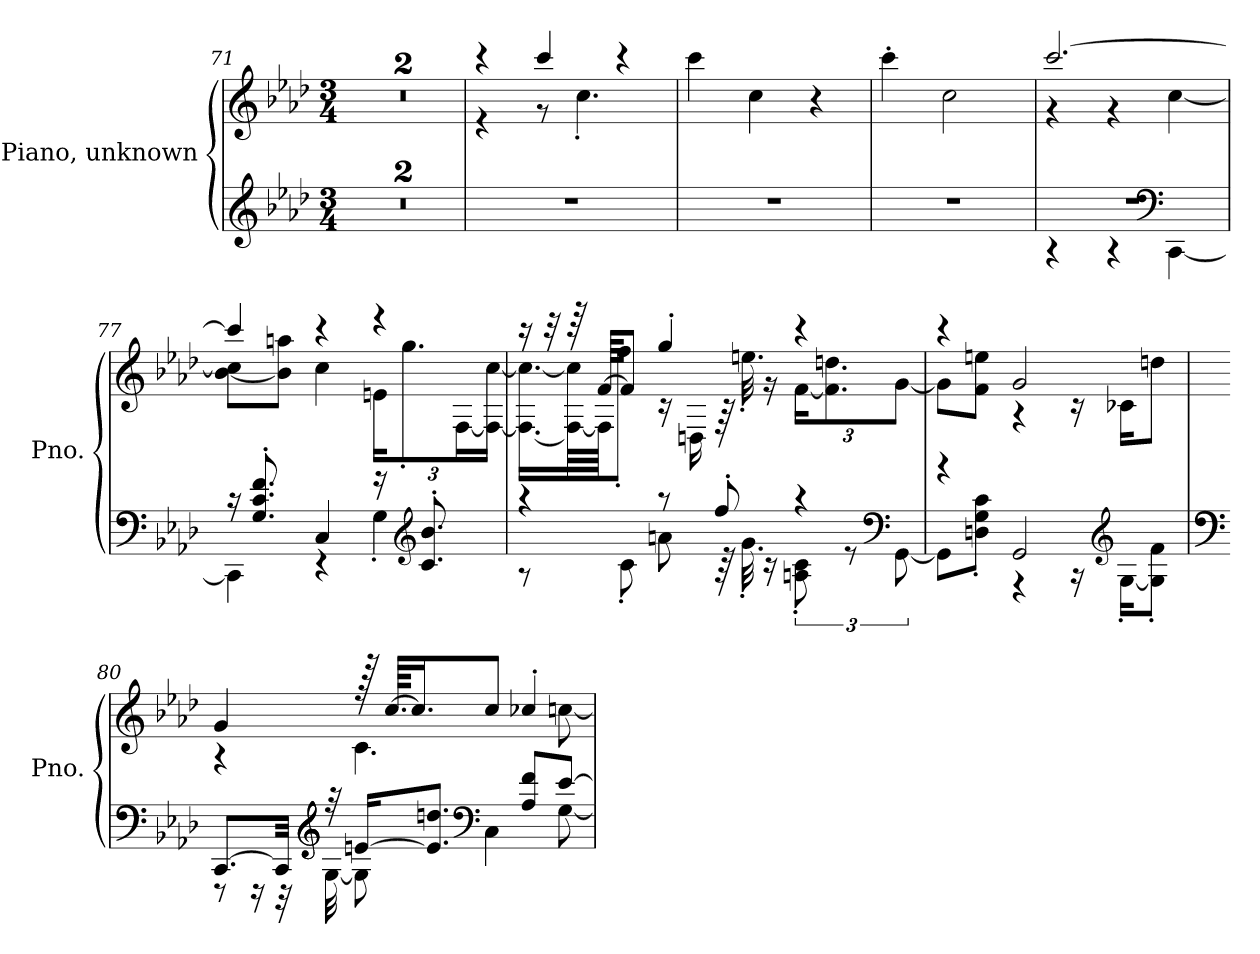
**kern	**kern
*part1	*part1
*staff2	*staff1
*I"Piano, unknown	*
*I'Pno.	*
*clefG2	*clefG2
*k[b-e-a-d-]	*k[b-e-a-d-]
*M3/4	*M3/4
=71	=71
2.r	2.r
=72	=72
2.r	2.r
!!LO:LB:g=z
=73	=73
*	*^
2.r	4r	4r
.	4ccc/	8r
.	.	4.cc'\
.	4r	.
*	*v	*v
=74	=74
2.r	4ccc\
.	4cc\
.	4r
=75	=75
2.r	4ccc'\
.	2cc\
=76	=76
*^	*^
2.r	4r	[2.ccc/	4r
.	4r	.	4r
*clefF4	*	*	*
.	[4CC\	.	[4cc\
=77	=77	=77	=77
16r	4CC\]	4ccc/]	[8b-\ 8cc\]L
8.G/' 8.c/' 8.f/'	.	.	.
.	.	.	8b-\] 8aan\J
4C/	4r	4r	4cc\
*	*	*	*Xbrackettup
16r	4G'\	4r	24en\KL
.	.	.	12.gg'\
*clefG2	*	*	*
8.c/' 8.b-/'	.	.	.
.	.	.	[24F\L
.	.	.	24F\_ [24cc\JJ
!!LO:LB:g=z	!!
=78	=78	=78	=78
4r	8r	16r	16.F\_ 16.cc\_LL
.	.	32r	.
.	.	64r	64F\_ 64cc\]LL
.	.	[64f/KKKL	64F\JJJ]
.	8c'\	8f/J]	8ff'\J
8r	8an\	4gg'/	16r
.	.	.	16Dn\
8ff'/	64r	.	64r
.	32.g'\	.	32.een'\
.	16r	.	16r
4r	12An\' 12c\'	4r	[24f\KL
.	.	.	12.f\] 12.ddn\
.	12r	.	.
*clefF4	*	*	*
.	[12GG\	.	[12g\J
=79	=79	=79	=79
4r	8GG\L]	4r	8g\L]
.	8Dn\' 8G\' 8c\'J	.	8f\ 8een\J
2GG/	4r	2g/	4r
.	16r	.	16r
*clefG2	*	*	*
.	[16G'\KL	.	16c-X\KL
.	8G\]' 8f\'J	.	8ddn\J
!!LO:LB:g=z	!!
=80	=80	=80	=80
*clefF4	*	*	*
[8.CC/L	8r	4g/	4r
.	16r	.	.
32CC/Jkk]	32r	.	.
*clefG2	*	*	*
32r	[32G\	.	.
[16en/KL	8G\]	128r	4.c\
.	.	[64.cc/KKLL	.
.	.	16.cc/J]	.
8.e/] 8.ddn/J	.	.	.
*clefF4	*	*	*
.	4C\	8cc/J	.
8A-/ 8f/L	.	4cc-X'/	.
[8e/J	[8G\	.	[8ccn\
*v	*v	*	*
*	*v	*v
=	=
*-	*-
